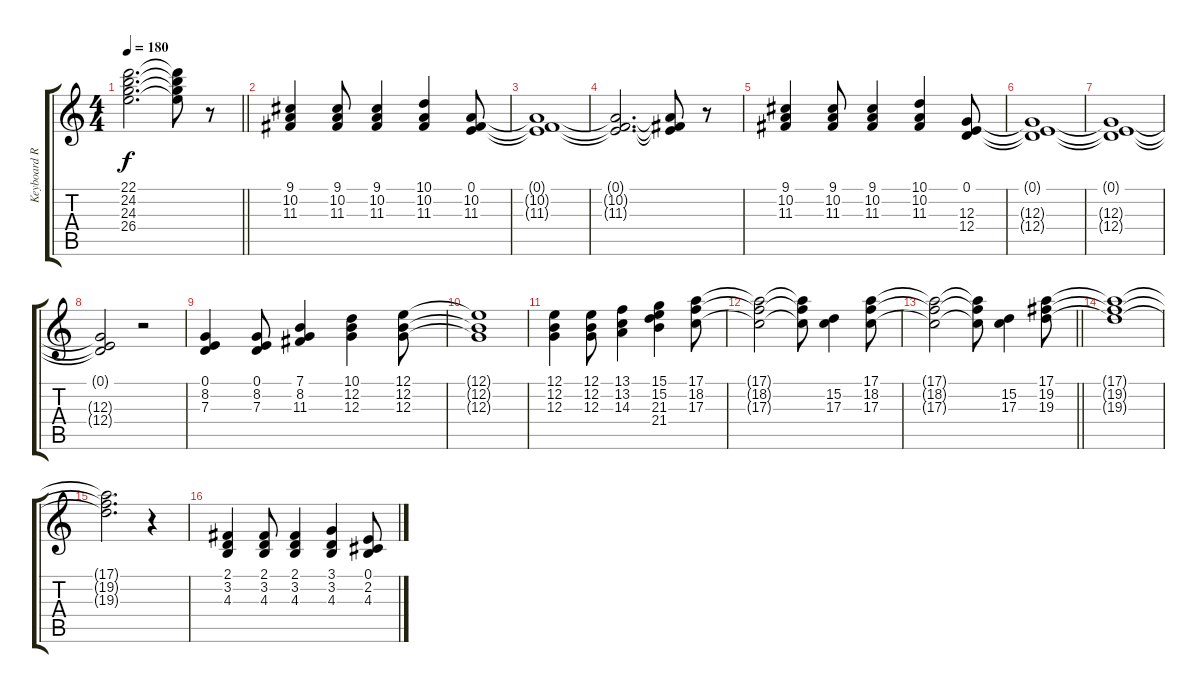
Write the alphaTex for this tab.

\track ("Keyboard R" "Keyboard R") {instrument electricgrandpiano}
\staff {score tabs}
\tuning (E4 B3 G3 D3 A2 E2) {hide}
\ts (4 4)
\tempo 180
\clef g2
\barLineRight lightlight
\ks c
(22.1{t} 24.2{t} 24.3{t} 26.4{t}).2{d dy f} (22.1{t} 24.2{t} 24.3{t} 26.4{t}).8 r.8 |
(9.1 10.2 11.3).4 (9.1 10.2 11.3).8 (9.1 10.2 11.3).4 (10.1 10.2 11.3).4 (0.1 10.2 11.3).8 |
(0.1{t} 10.2{t} 11.3{t}).1 |
(0.1{t} 10.2{t} 11.3{t}).2{d} (0.1{t} 10.2{t} 11.3{t}).8 r.8 |
(9.1 10.2 11.3).4 (9.1 10.2 11.3).8 (9.1 10.2 11.3).4 (10.1 10.2 11.3).4 (0.1 12.3 12.4).8 |
(0.1{t} 12.3{t} 12.4{t}).1 |
(0.1{t} 12.3{t} 12.4{t}).1 |
(0.1{t} 12.3{t} 12.4{t}).2 r.2 |
(0.1 8.2 7.3).4 (0.1 8.2 7.3).8 (7.1 8.2 11.3).4 (10.1 12.2 12.3).4 (12.1 12.2 12.3).8 |
(12.1{t} 12.2{t} 12.3{t}).1 |
(12.1 12.2 12.3).4 (12.1 12.2 12.3).8 (13.1 13.2 14.3).4 (15.1 15.2 21.3 21.4).4 (17.1 18.2 17.3).8 |
(17.1{t} 18.2{t} 17.3{t}).2 (17.1{t} 18.2{t} 17.3{t}).8 (15.2 17.3).4 (17.1 18.2 17.3).8 |
\barLineRight lightlight
(17.1{t} 18.2{t} 17.3{t}).2 (17.1{t} 18.2{t} 17.3{t}).8 (15.2 17.3).4 (17.1 19.2 19.3).8 |
(17.1{t} 19.2{t} 19.3{t}).1 |
(17.1{t} 19.2{t} 19.3{t}).2{d} r.4 |
(2.1 3.2 4.3).4 (2.1 3.2 4.3).8 (2.1 3.2 4.3).4 (3.1 3.2 4.3).4 (0.1 2.2 4.3).8
